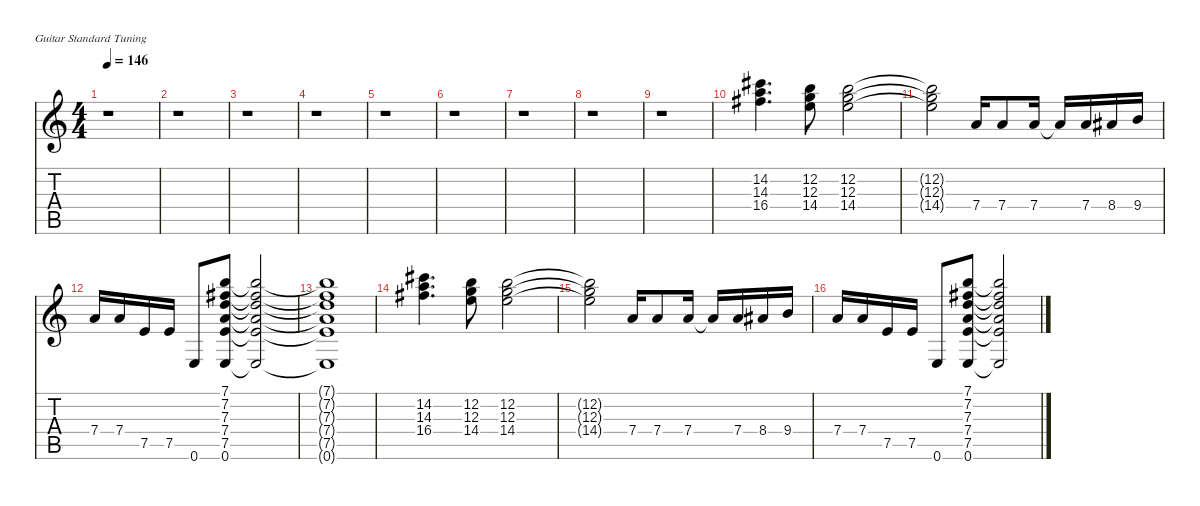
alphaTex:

\defaultSystemsLayout 4
\hideDynamics
\bracketExtendMode nobrackets
\singleTrackTrackNamePolicy hidden
\multiTrackTrackNamePolicy hidden
\firstSystemTrackNameMode fullname
\firstSystemTrackNameOrientation horizontal
\otherSystemsTrackNameOrientation horizontal
\track ("Guitar 2" "od.guit.") {instrument overdrivenguitar}
\staff {score tabs}
\tuning (E4 B3 G3 D3 A2 E2)
\ts (4 4)
\tempo 146
\clef g2
\ks c
r.1{dy f beam Down} |
r.1{beam Down} |
r.1{beam Down} |
r.1{beam Down} |
r.1{beam Down} |
r.1{beam Down} |
r.1{beam Down} |
r.1{beam Down} |
r.1{beam Down} |
(14.2{acc #} 14.3 16.4{acc #}).4{d beam Down} (12.2 12.3 14.4).8{beam Down} (12.2 12.3 14.4).2{beam Down} |
(12.2{t} 12.3{t} 14.4{t}).2{beam Down} 7.4.16{beam Up} 7.4.8{beam Up} 7.4.16{beam Up} 7.4{t}.16{beam Up} 7.4.16{beam Up} 8.4{acc #}.16{beam Up} 9.4.16{beam Up} |
7.4.16{beam Up} 7.4.16{beam Up} 7.5.16{beam Up} 7.5.16{beam Up} 0.6.8{beam Up} (7.1 7.2{acc #} 7.3 7.4 7.5 0.6).8{beam Up} (7.1{t} 7.2{t acc #} 7.3{t} 7.4{t} 7.5{t} 0.6{t}).2{beam Up} |
(7.1{t} 7.2{t acc #} 7.3{t} 7.4{t} 7.5{t} 0.6{t}).1{beam Up} |
(14.2{acc #} 14.3 16.4{acc #}).4{d beam Down} (12.2 12.3 14.4).8{beam Down} (12.2 12.3 14.4).2{beam Down} |
(12.2{t} 12.3{t} 14.4{t}).2{beam Down} 7.4.16{beam Up} 7.4.8{beam Up} 7.4.16{beam Up} 7.4{t}.16{beam Up} 7.4.16{beam Up} 8.4{acc #}.16{beam Up} 9.4.16{beam Up} |
7.4.16{beam Up} 7.4.16{beam Up} 7.5.16{beam Up} 7.5.16{beam Up} 0.6.8{beam Up} (7.1 7.2{acc #} 7.3 7.4 7.5 0.6).8{beam Up} (7.1{t} 7.2{t acc #} 7.3{t} 7.4{t} 7.5{t} 0.6{t}).2{beam Up}
